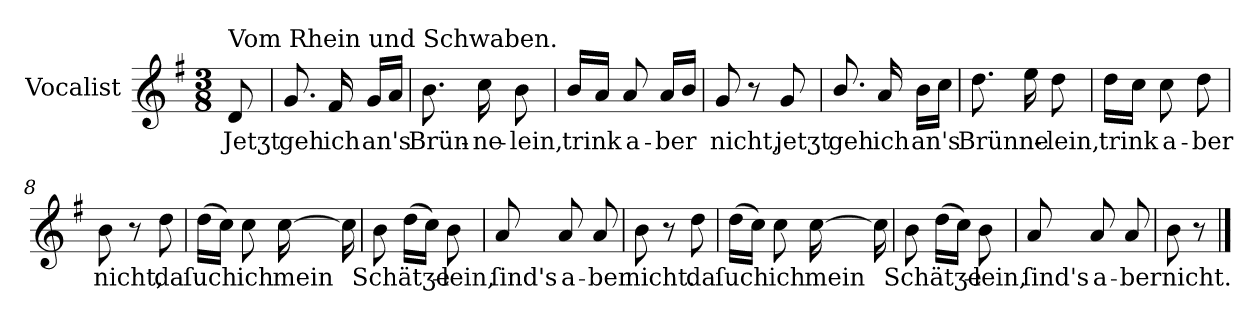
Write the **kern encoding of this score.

**kern	**text
*part1	*part1
*staff1	*staff1
*I"Vocalist	*
*k[f#]	*
*G:	*
*M3/8	*
=	=
!LO:TX:a:t=Vom Rhein und Schwaben.	!
8d	Jetʒt
=1	=1
8.g	geh
16f#	ich
16gLL	an's
16aJJ	.
=2	=2
8.b	Brün-
16cc	-ne-
8b	-lein,
=3	=3
16bLL	trink
16aJJ	.
8a	a-
16aLL	-ber
16bJJ	.
=4	=4
8g	nicht,
8r	.
8g	jetʒt
=5	=5
8.b/	geh
16a	ich
16bLL	an's
16ccJJ	.
=6	=6
8.dd	Brünne-
16ee	.
8dd	-lein,
=7	=7
16ddLL	trink
16ccJJ	.
8cc	a-
8dd	-ber
=8	=8
8b	nicht,
8r	.
8dd	da
=9	=9
(16ddLL	ſuch
16ccJJ)	.
8cc	ich
[16cc	mein
16cc]	.
=10	=10
8b	Schätʒe-
(16ddLL	.
16ccJJ)	.
8b	-lein,
=11	=11
8a	ſind's
8a	a-
8a	-ber
=12	=12
8b	nicht.
8r	.
8dd	da
=13	=13
(16ddLL	ſuch
16ccJJ)	.
8cc	ich
[16cc	mein
16cc]	.
=14	=14
8b	Schätʒe-
(16ddLL	.
16ccJJ)	.
8b	-lein,
=15	=15
8a	ſind's
8a	a-
8a	-ber
=16	=16
8b	nicht.
8r	.
==	==
*-	*-
